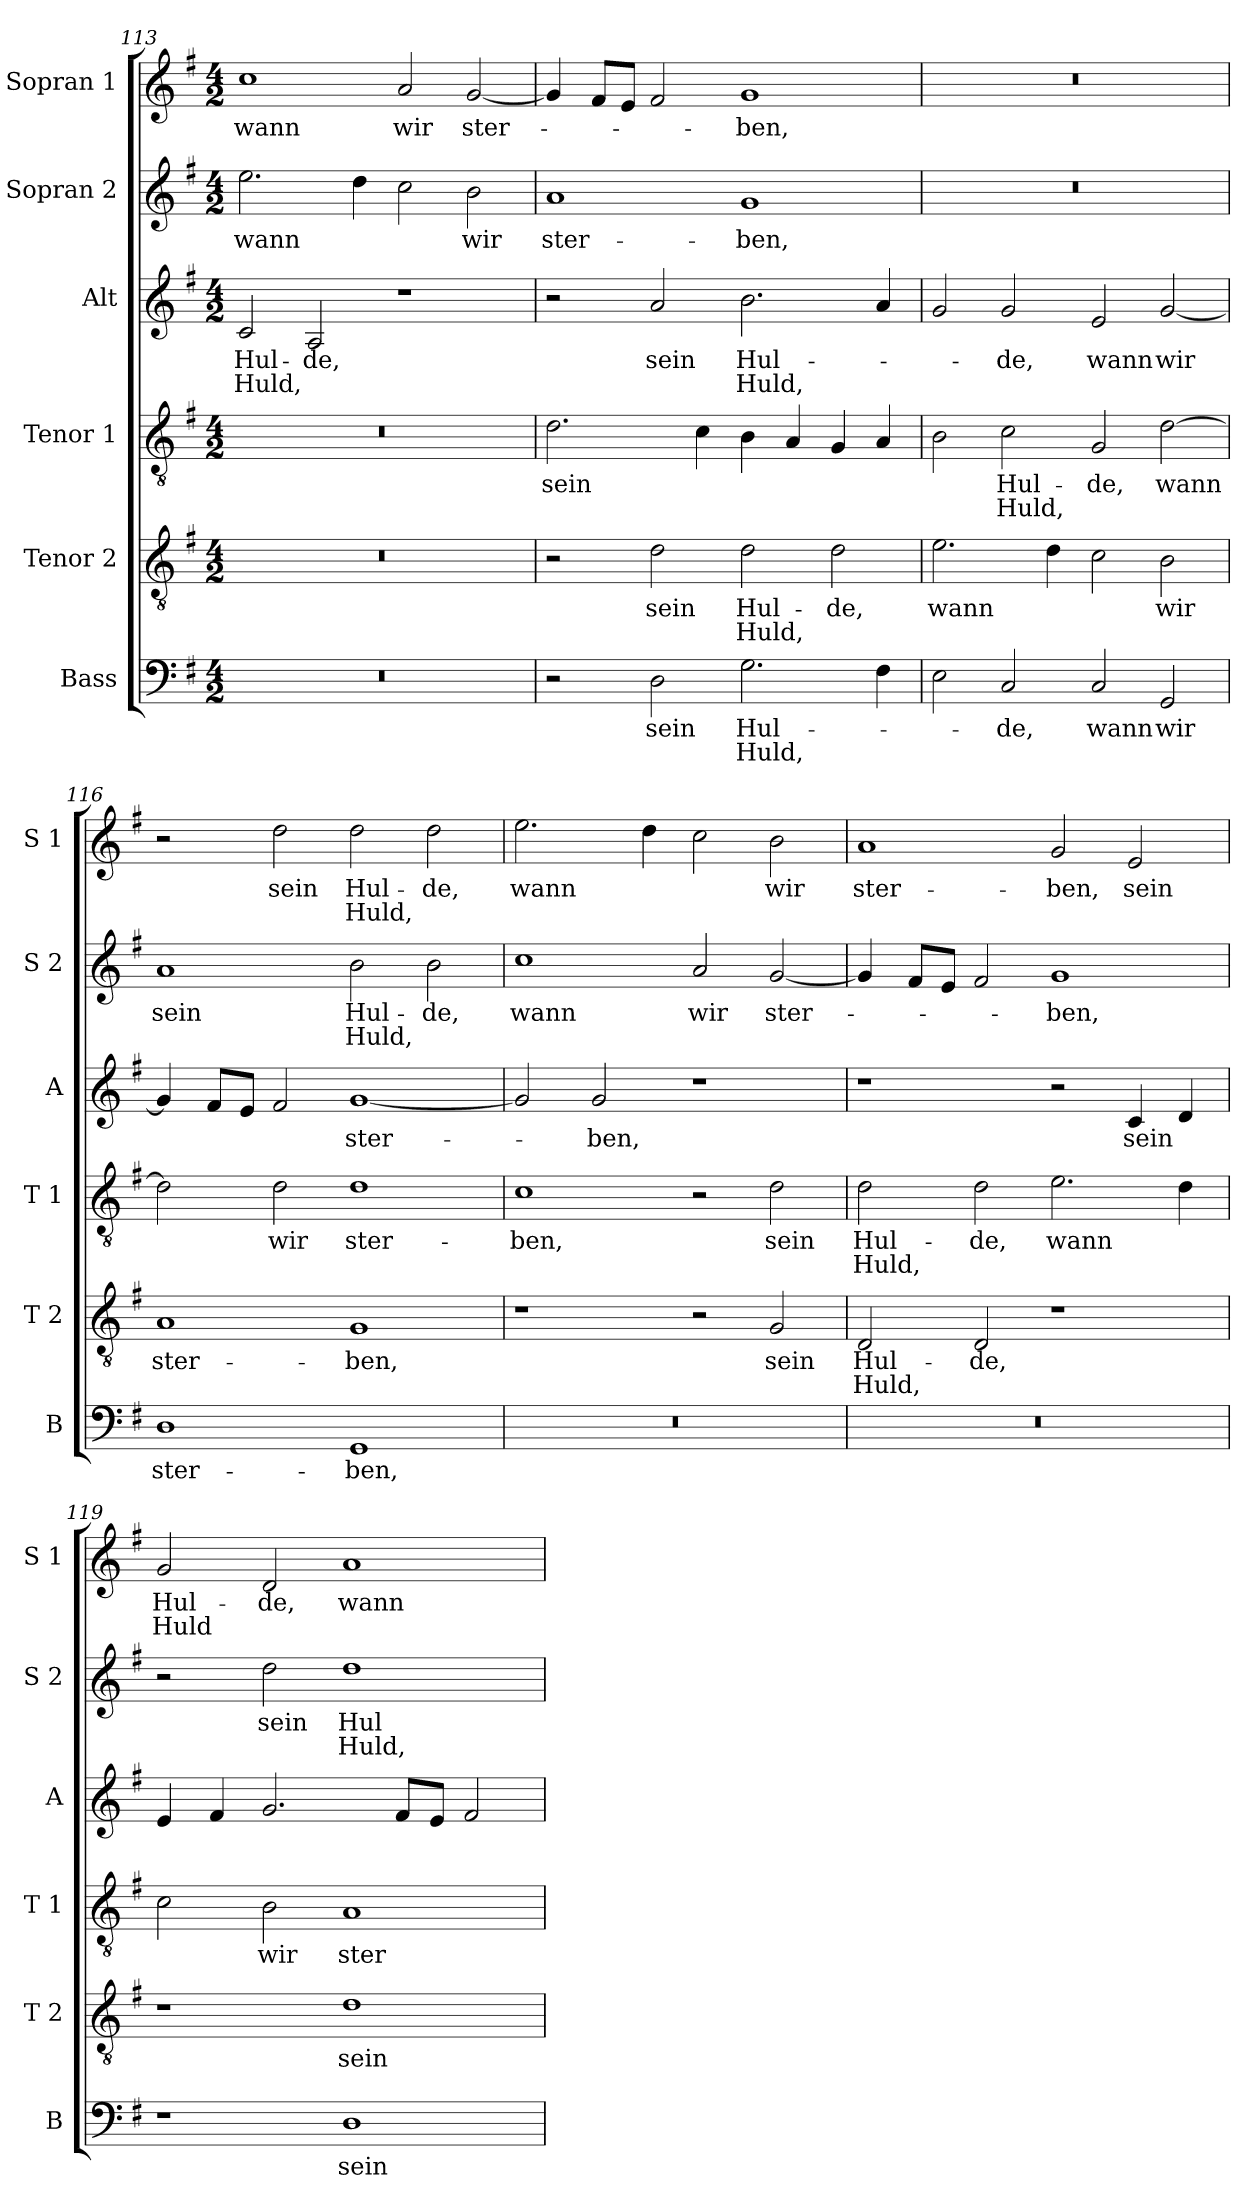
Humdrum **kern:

**kern	**text	**text	**kern	**text	**text	**kern	**text	**text	**kern	**text	**text	**kern	**text	**text	**kern	**text	**text
*part6	*part6	*part6	*part5	*part5	*part5	*part4	*part4	*part4	*part3	*part3	*part3	*part2	*part2	*part2	*part1	*part1	*part1
*staff6	*staff6	*staff6	*staff5	*staff5	*staff5	*staff4	*staff4	*staff4	*staff3	*staff3	*staff3	*staff2	*staff2	*staff2	*staff1	*staff1	*staff1
*I"Bass	*	*	*I"Tenor 2	*	*	*I"Tenor 1	*	*	*I"Alt	*	*	*I"Sopran 2	*	*	*I"Sopran 1	*	*
*I'B	*	*	*I'T 2	*	*	*I'T 1	*	*	*I'A	*	*	*I'S 2	*	*	*I'S 1	*	*
*clefF4	*	*	*clefGv2	*	*	*clefGv2	*	*	*clefG2	*	*	*clefG2	*	*	*clefG2	*	*
*k[f#]	*	*	*k[f#]	*	*	*k[f#]	*	*	*k[f#]	*	*	*k[f#]	*	*	*k[f#]	*	*
*M4/2	*	*	*M4/2	*	*	*M4/2	*	*	*M4/2	*	*	*M4/2	*	*	*M4/2	*	*
=113	=113	=113	=113	=113	=113	=113	=113	=113	=113	=113	=113	=113	=113	=113	=113	=113	=113
0r	.	.	0r	.	.	0r	.	.	2c/	Hul-	-Huld,	2.ee\	wann	.	1cc	wann	.
.	.	.	.	.	.	.	.	.	2A/	-de,	.	.	.	.	.	.	.
.	.	.	.	.	.	.	.	.	.	.	.	4dd\	.	.	.	.	.
.	.	.	.	.	.	.	.	.	1r	.	.	2cc\	.	.	2a/	wir	.
.	.	.	.	.	.	.	.	.	.	.	.	2b\	wir	.	[2g/	ster-	.
!!LO:LB:g=z
=114	=114	=114	=114	=114	=114	=114	=114	=114	=114	=114	=114	=114	=114	=114	=114	=114	=114
2r	.	.	2r	.	.	2.d\	sein	.	2r	.	.	1a	ster-	.	4g/]	.	.
.	.	.	.	.	.	.	.	.	.	.	.	.	.	.	8f#/L	.	.
.	.	.	.	.	.	.	.	.	.	.	.	.	.	.	8e/J	.	.
2D\	sein	.	2d\	sein	.	.	.	.	2a/	sein	.	.	.	.	2f#/	.	.
.	.	.	.	.	.	4c\	.	.	.	.	.	.	.	.	.	.	.
2.G\	Hul-	-Huld,	2d\	Hul-	-Huld,	4B\	.	.	2.b\	Hul-	-Huld,	1g	-ben,	.	1g	-ben,	.
.	.	.	.	.	.	4A/	.	.	.	.	.	.	.	.	.	.	.
.	.	.	2d\	-de,	.	4G/	.	.	.	.	.	.	.	.	.	.	.
4F#\	.	.	.	.	.	4A/	.	.	4a/	.	.	.	.	.	.	.	.
=115	=115	=115	=115	=115	=115	=115	=115	=115	=115	=115	=115	=115	=115	=115	=115	=115	=115
2E\	.	.	2.e\	wann	.	2B\	.	.	2g/	.	.	0r	.	.	0r	.	.
2C/	-de,	.	.	.	.	2c\	Hul-	-Huld,	2g/	-de,	.	.	.	.	.	.	.
.	.	.	4d\	.	.	.	.	.	.	.	.	.	.	.	.	.	.
2C/	wann	.	2c\	.	.	2G/	-de,	.	2e/	wann	.	.	.	.	.	.	.
2GG/	wir	.	2B\	wir	.	[2d\	wann	.	[2g/	wir	.	.	.	.	.	.	.
=116	=116	=116	=116	=116	=116	=116	=116	=116	=116	=116	=116	=116	=116	=116	=116	=116	=116
1D	ster-	.	1A	ster-	.	2d\]	.	.	4g/]	.	.	1a	sein	.	2r	.	.
.	.	.	.	.	.	.	.	.	8f#/L	.	.	.	.	.	.	.	.
.	.	.	.	.	.	.	.	.	8e/J	.	.	.	.	.	.	.	.
.	.	.	.	.	.	2d\	wir	.	2f#/	.	.	.	.	.	2dd\	sein	.
1GG	-ben,	.	1G	-ben,	.	1d	ster-	.	[1g	ster-	.	2b\	Hul-	-Huld,	2dd\	Hul-	-Huld,
.	.	.	.	.	.	.	.	.	.	.	.	2b\	-de,	.	2dd\	-de,	.
=117	=117	=117	=117	=117	=117	=117	=117	=117	=117	=117	=117	=117	=117	=117	=117	=117	=117
0r	.	.	1r	.	.	1c	-ben,	.	2g/]	.	.	1cc	wann	.	2.ee\	wann	.
.	.	.	.	.	.	.	.	.	2g/	-ben,	.	.	.	.	.	.	.
.	.	.	.	.	.	.	.	.	.	.	.	.	.	.	4dd\	.	.
.	.	.	2r	.	.	2r	.	.	1r	.	.	2a/	wir	.	2cc\	.	.
.	.	.	2G/	sein	.	2d\	sein	.	.	.	.	[2g/	ster-	.	2b\	wir	.
=118	=118	=118	=118	=118	=118	=118	=118	=118	=118	=118	=118	=118	=118	=118	=118	=118	=118
0r	.	.	2D/	Hul-	-Huld,	2d\	Hul-	-Huld,	1r	.	.	4g/]	.	.	1a	ster-	.
.	.	.	.	.	.	.	.	.	.	.	.	8f#/L	.	.	.	.	.
.	.	.	.	.	.	.	.	.	.	.	.	8e/J	.	.	.	.	.
.	.	.	2D/	-de,	.	2d\	-de,	.	.	.	.	2f#/	.	.	.	.	.
.	.	.	1r	.	.	2.e\	wann	.	2r	.	.	1g	-ben,	.	2g/	-ben,	.
.	.	.	.	.	.	.	.	.	4c/	sein	.	.	.	.	2e/	sein	.
.	.	.	.	.	.	4d\	.	.	4d/	.	.	.	.	.	.	.	.
!!LO:LB:g=z
=119	=119	=119	=119	=119	=119	=119	=119	=119	=119	=119	=119	=119	=119	=119	=119	=119	=119
1r	.	.	1r	.	.	2c\	.	.	4e/	.	.	2r	.	.	2g/	Hul-	-Huld
.	.	.	.	.	.	.	.	.	4f#/	.	.	.	.	.	.	.	.
.	.	.	.	.	.	2B\	wir	.	2.g/	.	.	2dd\	sein	.	2d/	-de,	.
1D	sein	.	1d	sein	.	1A	ster-	.	.	.	.	1dd	Hul-	-Huld,	1a	wann	.
.	.	.	.	.	.	.	.	.	8f#/L	.	.	.	.	.	.	.	.
.	.	.	.	.	.	.	.	.	8e/J	.	.	.	.	.	.	.	.
.	.	.	.	.	.	.	.	.	2f#/	.	.	.	.	.	.	.	.
=	=	=	=	=	=	=	=	=	=	=	=	=	=	=	=	=	=
*-	*-	*-	*-	*-	*-	*-	*-	*-	*-	*-	*-	*-	*-	*-	*-	*-	*-
